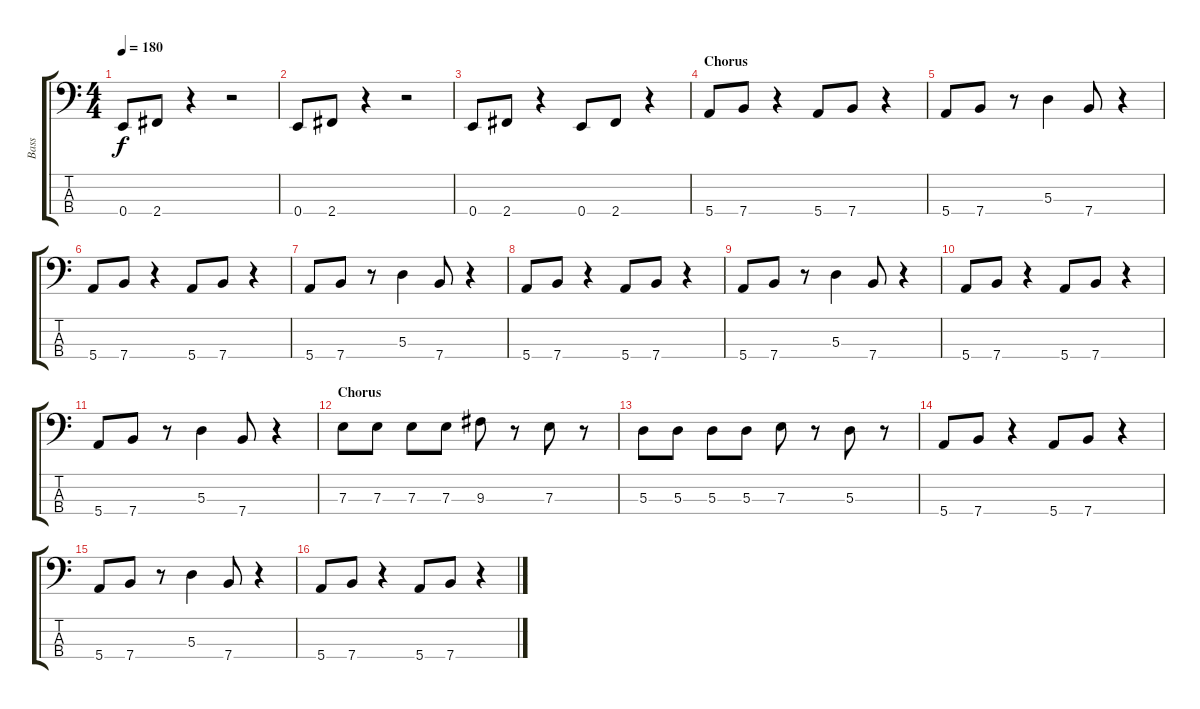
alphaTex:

\track ("Bass" "Bass") {instrument electricbasspick}
\staff {score tabs}
\tuning (G2 D2 A1 E1) {hide}
\ts (4 4)
\tempo 180
\clef f4
\ks c
0.4.8{dy f} 2.4.8 r.4 r.2 |
0.4.8 2.4.8 r.4 r.2 |
0.4.8 2.4.8 r.4 0.4.8 2.4.8 r.4 |
\section ("" "Chorus")
5.4.8 7.4.8 r.4 5.4.8 7.4.8 r.4 |
5.4.8 7.4.8 r.8 5.3.4 7.4.8 r.4 |
5.4.8 7.4.8 r.4 5.4.8 7.4.8 r.4 |
5.4.8 7.4.8 r.8 5.3.4 7.4.8 r.4 |
5.4.8 7.4.8 r.4 5.4.8 7.4.8 r.4 |
5.4.8 7.4.8 r.8 5.3.4 7.4.8 r.4 |
5.4.8 7.4.8 r.4 5.4.8 7.4.8 r.4 |
5.4.8 7.4.8 r.8 5.3.4 7.4.8 r.4 |
\section ("" "Chorus")
7.3.8 7.3.8 7.3.8 7.3.8 9.3.8 r.8 7.3.8 r.8 |
5.3.8 5.3.8 5.3.8 5.3.8 7.3.8 r.8 5.3.8 r.8 |
5.4.8 7.4.8 r.4 5.4.8 7.4.8 r.4 |
5.4.8 7.4.8 r.8 5.3.4 7.4.8 r.4 |
5.4.8 7.4.8 r.4 5.4.8 7.4.8 r.4
